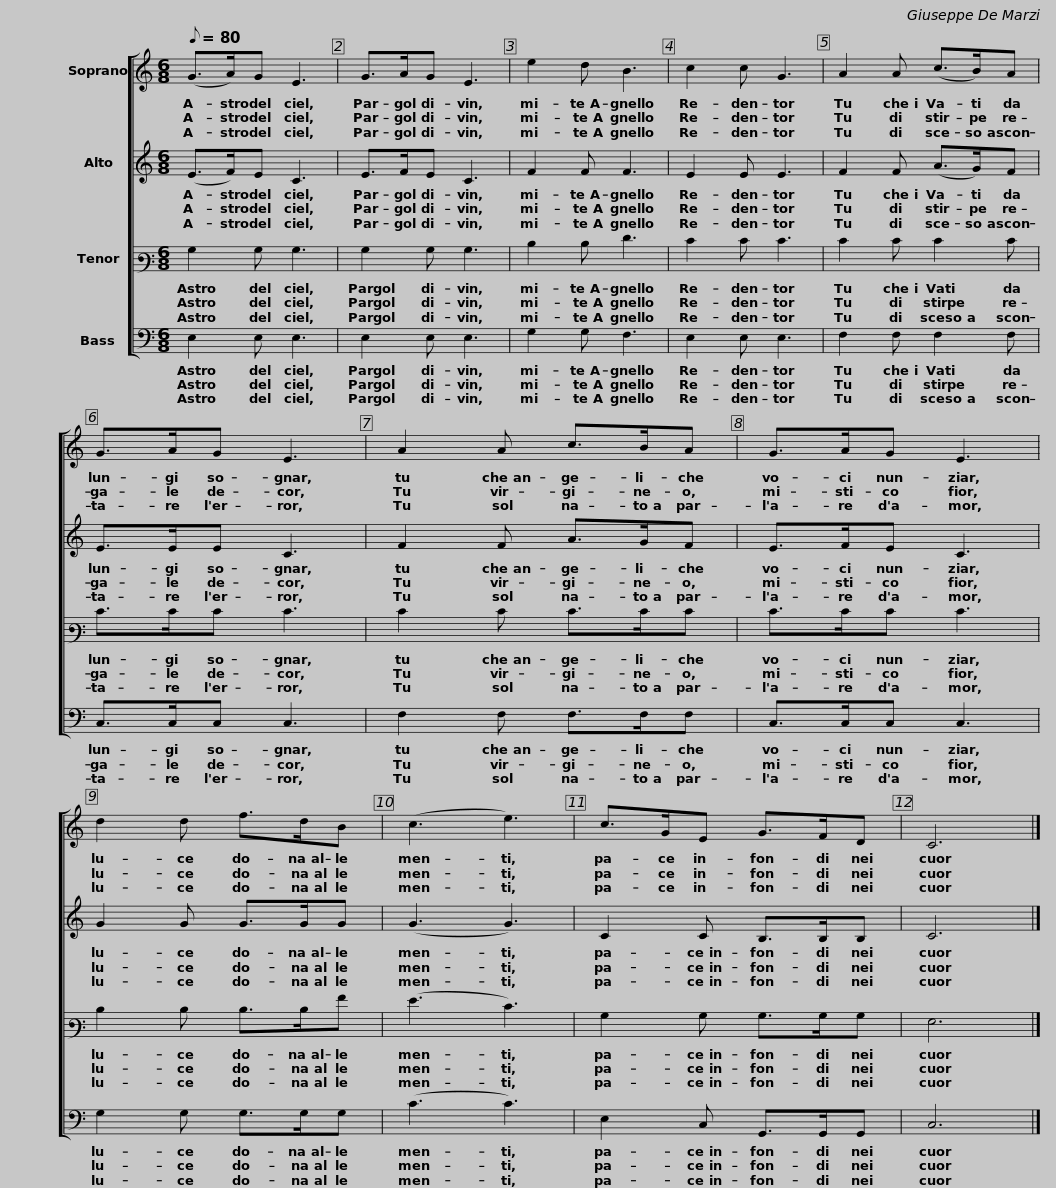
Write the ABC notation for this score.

X:1
%%score [ 1 2 3 4 ]
L:1/8
Q:1/8=80
M:6/8
I:linebreak $
K:C
V:1 treble
V:2 treble
V:3 bass3
V:4 bass
V:1
 (G>A)G E3 | G>AG E3 | e2 d B3 | c2 c G3 |$ A2 A (c>B)A | %5
 G>AG E3 | A2 A c>BA | G>AG E3 |$ d2 d f>dB | (c3 e3) | %10
 c>GE G>FD | C6 |] %12
V:2
 (E>F)E C3 | E>FE C3 | F2 F F3 | E2 E E3 |$ F2 F (A>G)F | %5
 E>EE C3 | F2 F A>GF | E>FE C3 |$ G2 G G>GG | (G3 G3) | %10
 C2 C B,>B,B, | C6 |] %12
V:3
 B,2 B, B,3 | B,2 B, B,3 | D2 D F3 | E2 E E3 |$ E2 E E2 E | %5
 E>EE E3 | E2 E E>EE | E>EE E3 |$ D2 D D>DA | (G3 E3) | %10
 B,2 B, B,>B,B, | G,6 |] %12
V:4
 E,2 E, E,3 | E,2 E, E,3 | G,2 G, F,3 | E,2 E, E,3 |$ F,2 F, F,2 F, | %5
 C,>C,C, C,3 | F,2 F, F,>F,F, | C,>C,C, C,3 |$ G,2 G, G,>G,G, | (C3 C3) | %10
 E,2 C, G,,>G,,G,, | C,6 |] %12
